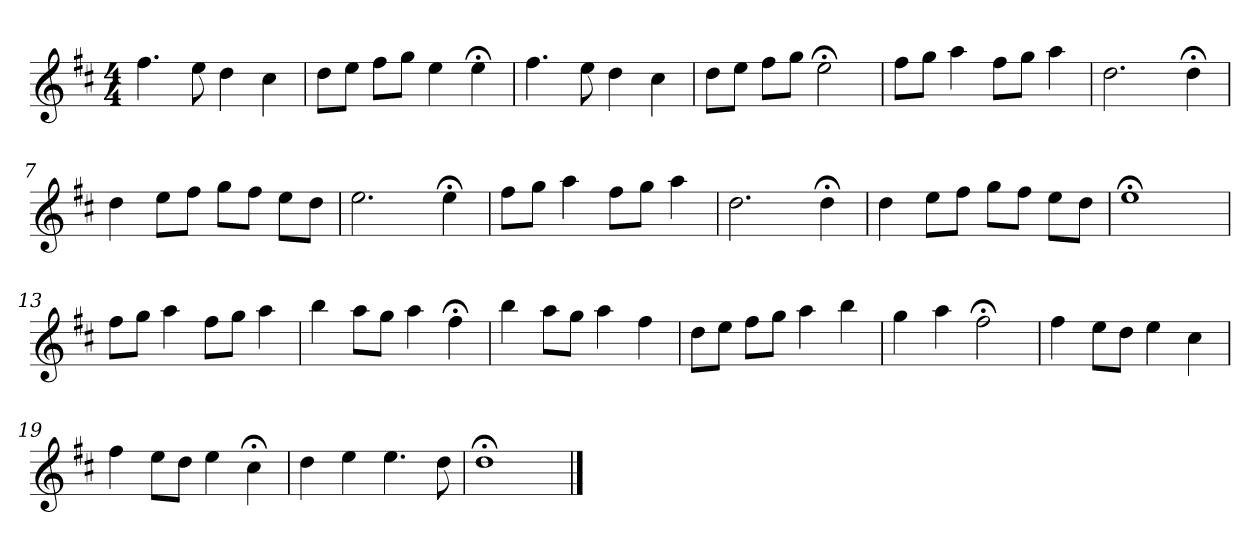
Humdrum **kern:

**kern
*part1
*staff1
*k[f#c#]
*D:
*M4/4
*MM120
=1
4.ff#
8ee
4dd
4cc#
=2
8ddL
8eeJ
8ff#L
8ggJ
4ee
4ee;<
=3
4.ff#
8ee
4dd
4cc#
=4
8ddL
8eeJ
8ff#L
8ggJ
2ee;<
=5
8ff#L
8ggJ
4aa
8ff#L
8ggJ
4aa
=6
2.dd
4dd;<
=7
4dd
8eeL
8ff#J
8ggL
8ff#J
8eeL
8ddJ
=8
2.ee
4ee;<
=9
8ff#L
8ggJ
4aa
8ff#L
8ggJ
4aa
=10
2.dd
4dd;<
=11
4dd
8eeL
8ff#J
8ggL
8ff#J
8eeL
8ddJ
=12
1ee;<
=13
8ff#L
8ggJ
4aa
8ff#L
8ggJ
4aa
=14
4bb
8aaL
8ggJ
4aa
4ff#;<
=15
4bb
8aaL
8ggJ
4aa
4ff#
=16
8ddL
8eeJ
8ff#L
8ggJ
4aa
4bb
=17
4gg
4aa
2ff#;<
=18
4ff#
8eeL
8ddJ
4ee
4cc#
=19
4ff#
8eeL
8ddJ
4ee
4cc#;<
=20
4dd
4ee
4.ee
8dd
=21
1dd;<
==
*-
